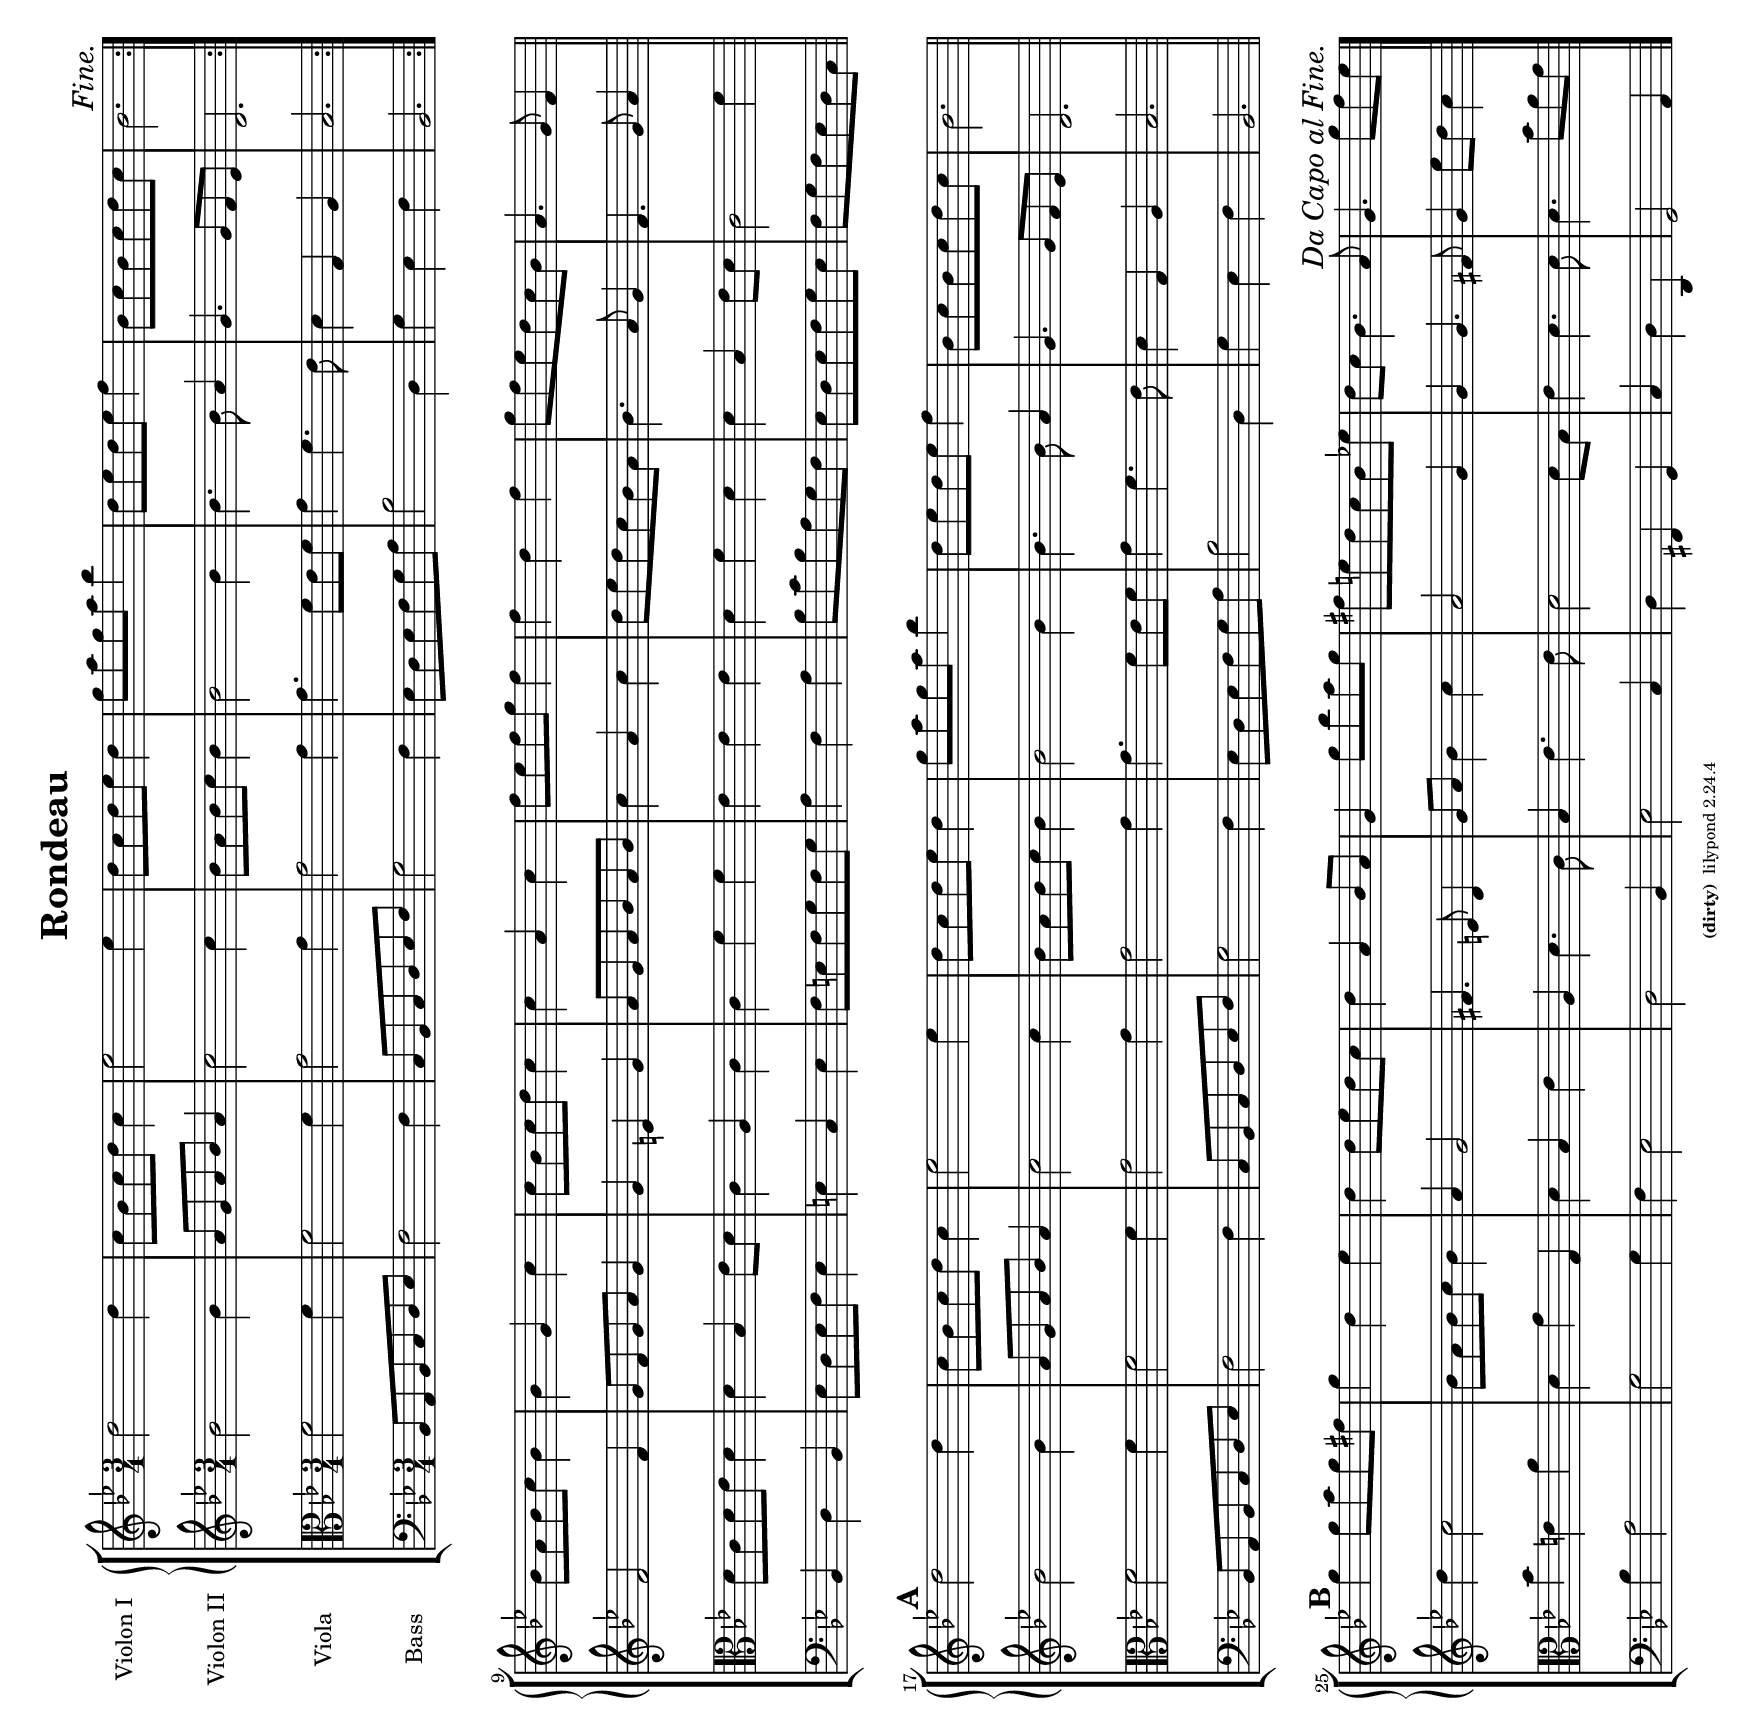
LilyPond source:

\version "2.18.2"

\include "../../tagline.ily"

breaks = {
  s2.*8 \break
  s2.*8 \break
  s2.*8 \break
}

#(set-global-staff-size 20)

\paper {
  #(set-paper-size "a3" 'landscape)
  print-page-number = ##f
  between-system-padding = #0.1
  between-system-space = #0.1
  ragged-last-bottom = ##f
  ragged-bottom = ##f
  oddFooterMarkup = \gitTagline
  evenFooterMarkup = \gitTagline
  
  first-page-number = 1
  two-sided = ##t
  inner-margin = 1 \cm
  outer-margin = 13.3 \cm
  top-margin = .5 \cm
  bottom-margin = .6 \cm 
}

\version "2.18.2"

\header {
  title = "Rondeau"
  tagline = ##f
}

global = {
  \key bes \major
  \time 3/4
}

violinI = \relative c'' {
  \global
  \repeat volta 2 {
    d2 d4
    c8 bes c d c4
    ees2 ees4
    d8 c d ees d4
    g8 a g a bes4
    
    d,8 ees d ees f4
    bes,8 c bes c d c
    bes2.
    \once \override Score.RehearsalMark #'break-visibility = #begin-of-line-invisible 
    \once \override Score.RehearsalMark #'self-alignment-X = #RIGHT
    \mark \markup {\italic "Fine." } 
  }
  
  bes8 a bes c bes4
  bes g c
  c8 bes c d c4
  
  c a c
  f8 ees f g f4
  f d f
  g8 f ees d c bes
  a4. g8 f4 \bar "||" 
    
  \mark \default 
  d'2 d4
  c8 bes c d c4
  ees2 ees4
  d8 c d ees d4
  g8 a g a bes4
    
  d,8 ees d ees f4
  bes,8 c bes c d c
  bes2. \bar "||" \mark \default
  
  g'4 g8 a g fis
  g4 d ees
  d d8 ees d c
  
  d4 a bes8 a
  g4 g'8 bes a g
  fis e d c bes ees
  d c bes4. a8
  g4. g'8 f ees \bar "|."
  \once \override Score.RehearsalMark #'break-visibility = #begin-of-line-invisible 
  \once \override Score.RehearsalMark #'self-alignment-X = #RIGHT
  \mark \markup {\italic "Da Capo al Fine." } 
}

violinII = \relative c'' {
  \global
  \repeat volta 2 {
    bes2 bes4
    a8 g a bes a4
    c2 c4
    bes8 a bes c bes4
    bes2 bes4
    
    bes4. bes8 a4
    g4. g8 f ees
    d2.
  }
  
  f2 f4
  g8 f g a g4
  g e g
  
  a8 g a bes a bes
  c4 a c
  d8 ees d c bes a
  bes4. a8 g4
  f4. g8 a4 \bar "||"
  
  bes2 bes4
  a8 g a bes a4
  c2 c4
  bes8 a bes c bes4
  bes2 bes4
    
  bes4. bes8 a4
  g4. g8 f ees
  d2. \bar "||"
  
  d'4 c2
  bes8 a bes c bes4
  a g2
  
  fis4. e8 d4
  g8 a bes4 c
  a2 g4
  g g4. fis8
  g4 ees'8 d c4 \bar "|."
}

viola = \relative c' {
  \global
  \repeat volta 2 {
    f2 f4
    f2 f4
    g2 g4
    g2 g4
    g4. f8 ees f
    
    g4 f4. ees8
    d4 g, a
    bes2.
  }
  
  d8 c d ees d4
  d bes ees8 d
  c4 a c
  
  c f f
  ees ees ees 
  d f d
  d bes ees8 d
  c2 f4 \bar "||"
  
  f2 f4
  f2 f4
  g2 g4
  g2 g4
  g4. f8 ees f
    
  g4 f4. ees8
  d4 g, a
  bes2. \bar "||"
  
  bes'4 e, a
  d, g g,
  d' bes ees
  
  a, d4. c8
  bes4 ees4. ees8
  d2 d8 bes
  ees4 d4. d8
  d4. bes'8 a g \bar "|."
}

bass = \relative c {
  \global
  \repeat volta 2 {
    bes8 a bes c d ees
    f2 f4
    c8 bes c d ees f
    g2 f4
    ees8 d ees f g a
    
    bes2 d,4
    g ees f
    bes,2.
  }
  
  bes4 d bes
  ees8 d ees f ees4
  e c e
  
  f8 e f g f g
  a4 f a
  bes8 c bes a g f
  ees d ees f g ees
  f g f ees d c \bar "||"
  
  bes8 a bes c d ees
  f2 f4
  c8 bes c d ees f
  g2 f4
  ees8 d ees f g a
    
  bes2 d,4
  g ees f
  bes,2. \bar "||"
  bes'4 a2
  g g4
  f ees2
  
  d bes4 
  ees2 c4
  d fis, g
  c d d,
  g2 a4 \bar "|."
}

violinIPart = \new Staff \with {
  instrumentName = "Violon I"
} \violinI

violinIIPart = \new Staff \with {
  instrumentName = "Violon II"
} \violinII

violaPart = \new Staff \with {
  instrumentName = "Viola"
} { \clef alto \viola }

bassPart = \new Staff \with {
  instrumentName = "Bass"
} << { \clef "bass" \bass } \breaks >>

\score {
  \new StaffGroup  
  <<
    \new GrandStaff <<
      \violinIPart
      \violinIIPart
    >>
    \violaPart
    \bassPart
  >>
  \layout { }
}

